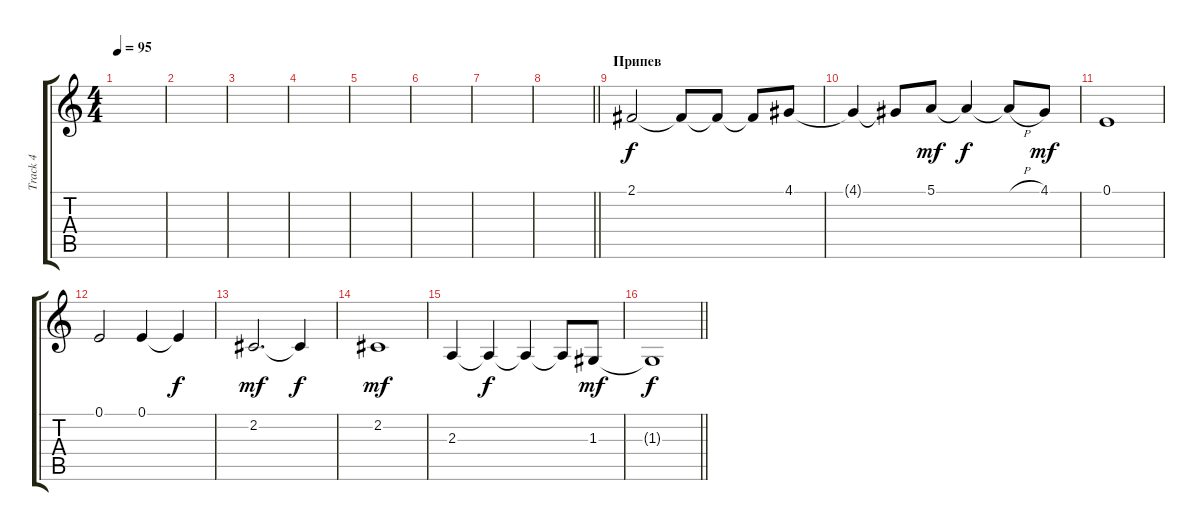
\track ("Track 4" "Track 4") {instrument viola}
\staff {score tabs}
\tuning (E4 B3 G3 D3 A2 E2) {hide}
\ts (4 4)
\tempo 95
\clef g2
\ks c
|
|
|
|
|
|
|
\barLineRight lightlight
|
\section ("" "Припев")
2.1.2{volume 7} 2.1{t}.8 2.1{t}.8{volume 2} 2.1{t}.8 4.1.8{volume 8} |
4.1{t}.4 4.1{t}.8{volume 6} 5.1.8{dy mf volume 8} 5.1{t}.4{dy f} 5.1{h t}.8 4.1.8{dy mf volume 6} |
0.1.1{volume 3} |
0.1.2 0.1.4{volume 6} 0.1{t}.4{dy f volume 3} |
2.2.2{d dy mf volume 6} 2.2{t}.4{dy f volume 4} |
2.2.1{dy mf volume 8} |
2.3.4{volume 4} 2.3{t}.4{dy f} 2.3{t}.4 2.3{t}.8 1.3.8{dy mf volume 7} |
\barLineRight lightlight
1.3{t}.1{dy f volume 7}
